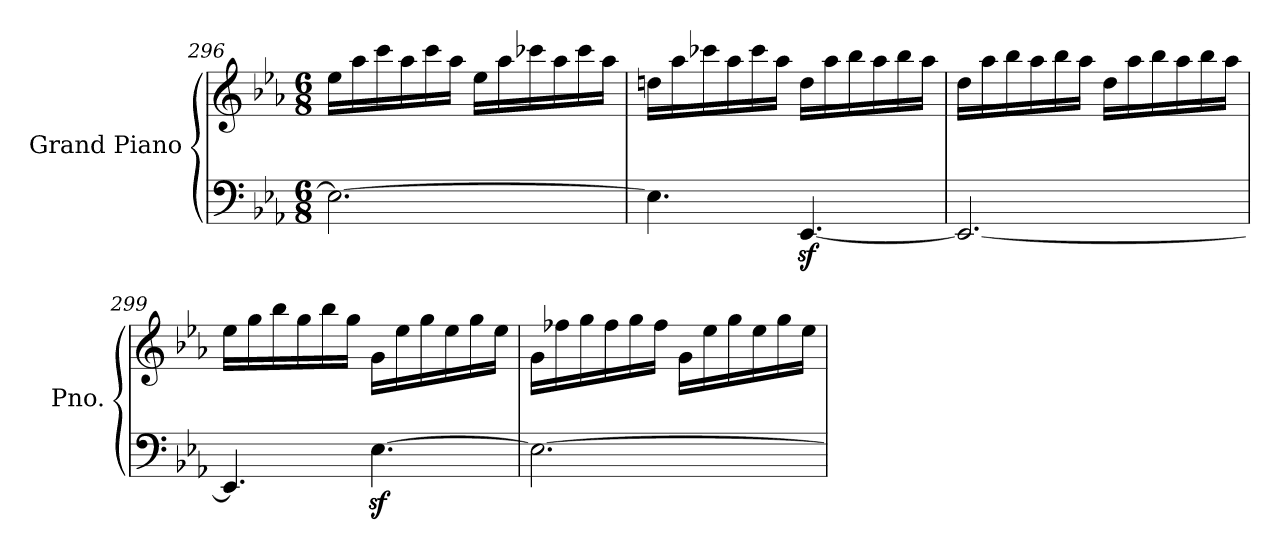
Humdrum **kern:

**kern	**kern
*part1	*part1
*staff2	*staff1
*I"Grand Piano	*
*I'Pno.	*
*clefF4	*clefG2
*k[b-e-a-]	*k[b-e-a-]
*M6/8	*M6/8
=296	=296
2.E-\_	16ee-\LL
.	16aa-\
.	16ccc\
.	16aa-\
.	16ccc\
.	16aa-\JJ
.	16ee-\LL
.	16aa-\
.	16ccc-X\
.	16aa-\
.	16ccc-\
.	16aa-\JJ
!!LO:LB:g=z
=297	=297
4.E-\]	16ddn\LL
.	16aa-\
.	16ccc-X\
.	16aa-\
.	16ccc-\
.	16aa-\JJ
[4.EE-z</	16dd\LL
.	16aa-\
.	16bb-\
.	16aa-\
.	16bb-\
.	16aa-\JJ
=298	=298
2.EE-/_	16dd\LL
.	16aa-\
.	16bb-\
.	16aa-\
.	16bb-\
.	16aa-\JJ
.	16dd\LL
.	16aa-\
.	16bb-\
.	16aa-\
.	16bb-\
.	16aa-\JJ
=299	=299
4.EE-/]	16ee-\LL
.	16gg\
.	16bb-\
.	16gg\
.	16bb-\
.	16gg\JJ
[4.E-z<\	16g\LL
.	16ee-\
.	16gg\
.	16ee-\
.	16gg\
.	16ee-\JJ
!!LO:LB:g=z
=300	=300
2.E-\_	16g\LL
.	16ff-X\
.	16gg\
.	16ff-\
.	16gg\
.	16ff-\JJ
.	16g\LL
.	16ee-\
.	16gg\
.	16ee-\
.	16gg\
.	16ee-\JJ
=	=
*-	*-
